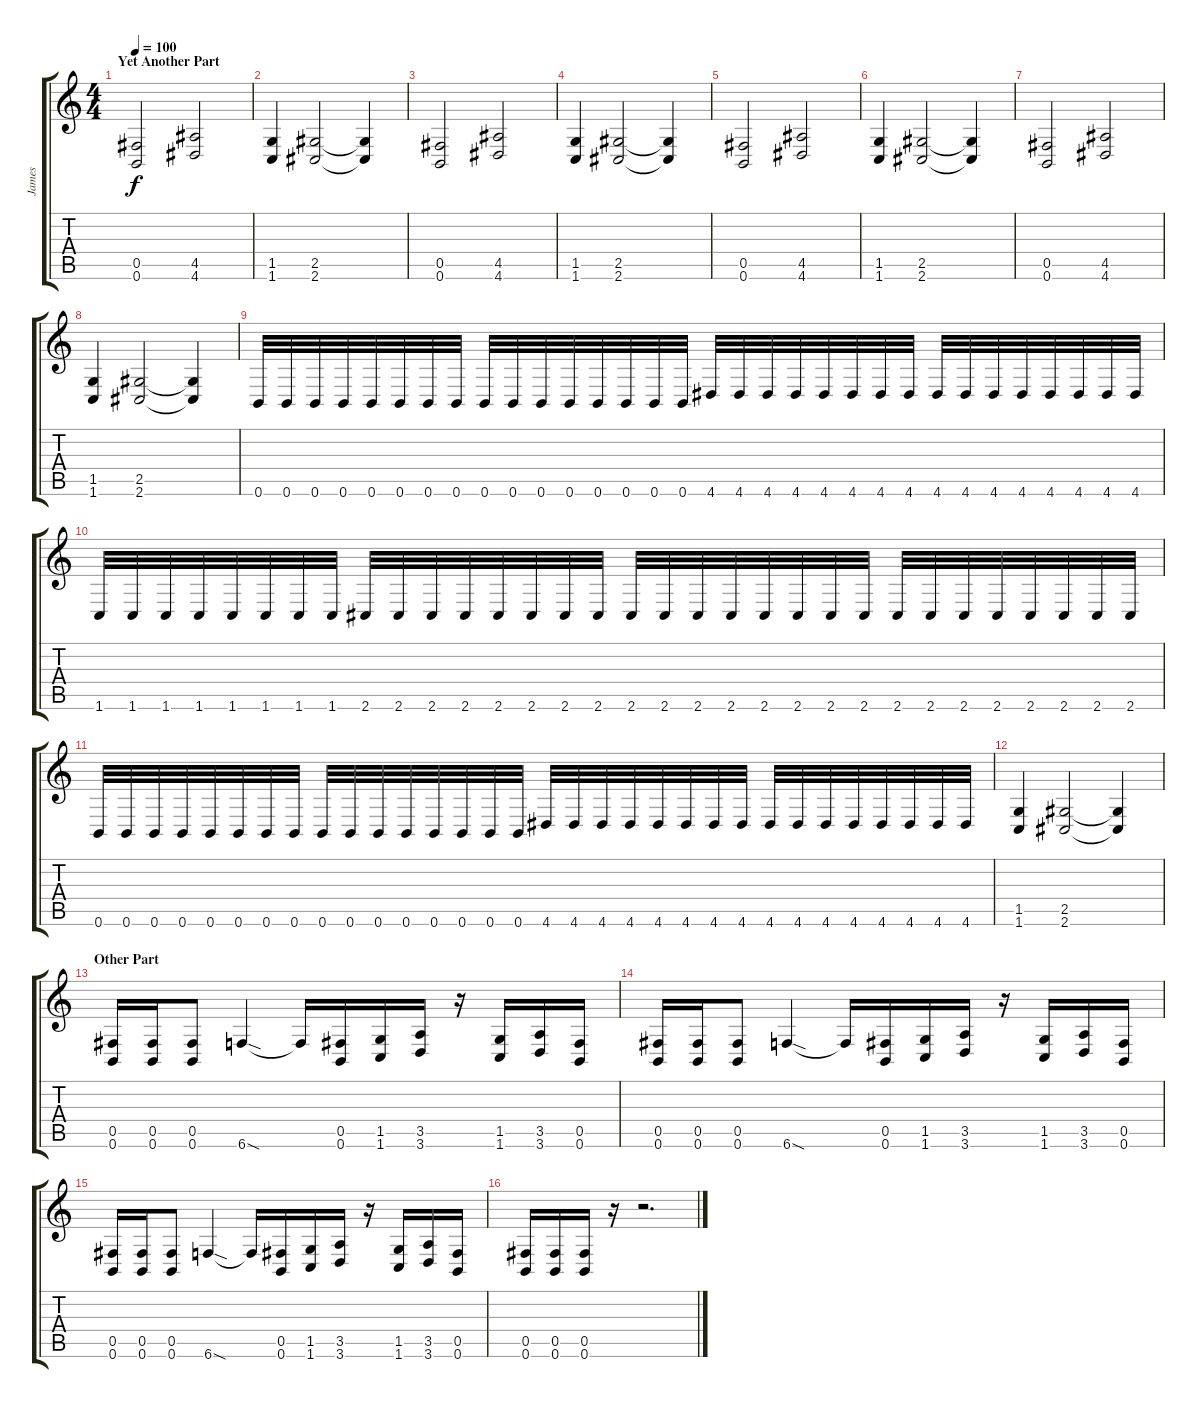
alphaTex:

\track ("James" "James") {instrument distortionguitar}
\staff {score tabs}
\tuning (Db4 Ab3 E3 B2 Gb2 B1) {hide}
\ts (4 4)
\section ("" "Yet Another Part")
\tempo 100
\clef g2
\ks c
(0.5 0.6).2{dy f} (4.5 4.6).2 |
(1.5 1.6).4 (2.5 2.6).2 (2.5{t} 2.6{t}).4 |
(0.5 0.6).2 (4.5 4.6).2 |
(1.5 1.6).4 (2.5 2.6).2 (2.5{t} 2.6{t}).4 |
(0.5 0.6).2 (4.5 4.6).2 |
(1.5 1.6).4 (2.5 2.6).2 (2.5{t} 2.6{t}).4 |
(0.5 0.6).2 (4.5 4.6).2 |
(1.5 1.6).4 (2.5 2.6).2 (2.5{t} 2.6{t}).4 |
0.6.32 0.6.32 0.6.32 0.6.32 0.6.32 0.6.32 0.6.32 0.6.32 0.6.32 0.6.32 0.6.32 0.6.32 0.6.32 0.6.32 0.6.32 0.6.32 4.6.32 4.6.32 4.6.32 4.6.32 4.6.32 4.6.32 4.6.32 4.6.32 4.6.32 4.6.32 4.6.32 4.6.32 4.6.32 4.6.32 4.6.32 4.6.32 |
1.6.32 1.6.32 1.6.32 1.6.32 1.6.32 1.6.32 1.6.32 1.6.32 2.6.32 2.6.32 2.6.32 2.6.32 2.6.32 2.6.32 2.6.32 2.6.32 2.6.32 2.6.32 2.6.32 2.6.32 2.6.32 2.6.32 2.6.32 2.6.32 2.6.32 2.6.32 2.6.32 2.6.32 2.6.32 2.6.32 2.6.32 2.6.32 |
0.6.32 0.6.32 0.6.32 0.6.32 0.6.32 0.6.32 0.6.32 0.6.32 0.6.32 0.6.32 0.6.32 0.6.32 0.6.32 0.6.32 0.6.32 0.6.32 4.6.32 4.6.32 4.6.32 4.6.32 4.6.32 4.6.32 4.6.32 4.6.32 4.6.32 4.6.32 4.6.32 4.6.32 4.6.32 4.6.32 4.6.32 4.6.32 |
(1.5 1.6).4 (2.5 2.6).2 (2.5{t} 2.6{t}).4 |
\section ("" "Other Part")
(0.5 0.6).16 (0.5 0.6).16 (0.5 0.6).8 6.6{sod}.4 6.6{t}.16 (0.5 0.6).16 (1.5 1.6).16 (3.5 3.6).16 r.16 (1.5 1.6).16 (3.5 3.6).16 (0.5 0.6).16 |
(0.5 0.6).16 (0.5 0.6).16 (0.5 0.6).8 6.6{sod}.4 6.6{t}.16 (0.5 0.6).16 (1.5 1.6).16 (3.5 3.6).16 r.16 (1.5 1.6).16 (3.5 3.6).16 (0.5 0.6).16 |
(0.5 0.6).16 (0.5 0.6).16 (0.5 0.6).8 6.6{sod}.4 6.6{t}.16 (0.5 0.6).16 (1.5 1.6).16 (3.5 3.6).16 r.16 (1.5 1.6).16 (3.5 3.6).16 (0.5 0.6).16 |
(0.5 0.6).16 (0.5 0.6).16 (0.5 0.6).16 r.16 r.2{d}
